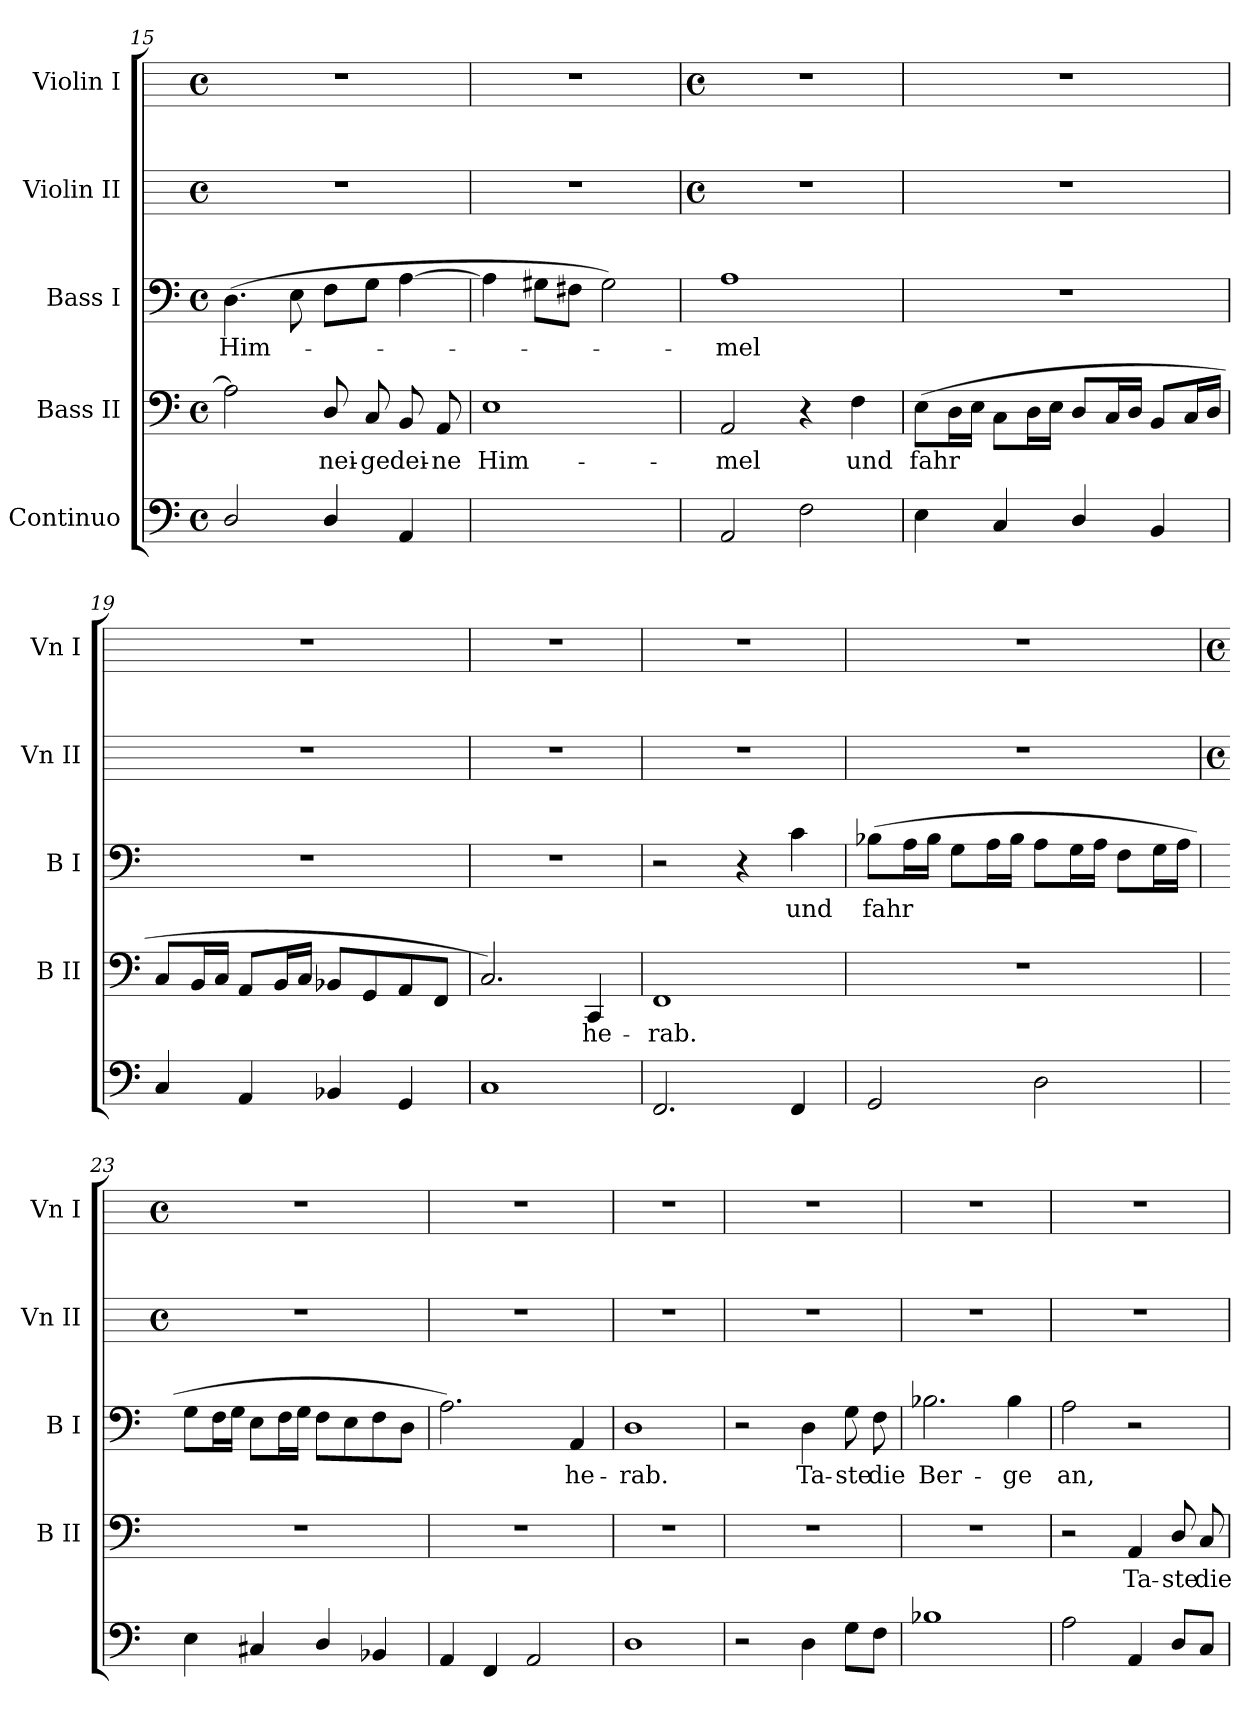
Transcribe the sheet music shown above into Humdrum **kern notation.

**kern	**text	**kern	**text	**kern	**text	**kern	**kern
*part5	*part5	*part4	*part4	*part3	*part3	*part2	*part1
*staff5	*staff5	*staff4	*staff4	*staff3	*staff3	*staff2	*staff1
*I"Continuo	*	*I"Bass II	*	*I"Bass I	*	*I"Violin II	*I"Violin I
*	*	*I'B II	*	*I'B I	*	*I'Vn II	*I'Vn I
*clefF4	*	*clefF4	*	*clefF4	*	*	*
*k[]	*	*k[]	*	*k[]	*	*	*
*C:	*	*C:	*	*C:	*	*	*
*M4/4	*	*M4/4	*	*M4/4	*	*M4/4	*M4/4
*met(c)	*	*met(c)	*	*met(c)	*	*met(c)	*met(c)
=15	=15	=15	=15	=15	=15	=15	=15
!	!	!	!	!	!LO:LY:b	!	!
2D/	.	2A]	.	(>4.D	Him-	1r	1r
.	.	.	.	8E	.	.	.
!	!	!	!LO:LY:b	!	!	!	!
4D/	.	8D/	nei-	8FL	.	.	.
!	!	!	!LO:LY:b	!	!	!	!
.	.	8C	-ge	8GJ	.	.	.
!	!	!	!LO:LY:b	!	!	!	!
4AA	.	8BB	dei-	[4A	.	.	.
!	!	!	!LO:LY:b	!	!	!	!
.	.	8AA	-ne	.	.	.	.
=16	=16	=16	=16	=16	=16	=16	=16
!	!LO:LY:b	!	!LO:LY:b	!	!	!	!
[2Eyy	4	1E	Him-	4A]	.	1r	1r
.	.	.	.	8G#XL	.	.	.
.	.	.	.	8F#XJ	.	.	.
2Eyy]	.	.	.	2G#)	.	.	.
!!LO:LB:g=z
=17	=17	=17	=17	=17	=17	=17	=17
*	*	*	*	*	*	*M4/4	*M4/4
*	*	*	*	*	*	*met(c)	*met(c)
!	!	!	!LO:LY:b	!	!LO:LY:b	!	!
2AA	.	2AA	-mel	1A	mel	1r	1r
2F	.	4r	.	.	.	.	.
!	!	!	!LO:LY:b	!	!	!	!
.	.	4F	und	.	.	.	.
=18	=18	=18	=18	=18	=18	=18	=18
!	!	!	!LO:LY:b	!	!	!	!
4E	.	(>8EL	fahr	1r	.	1r	1r
.	.	16DL	.	.	.	.	.
.	.	16EJJ	.	.	.	.	.
4C	.	8CL	.	.	.	.	.
.	.	16DL	.	.	.	.	.
.	.	16EJJ	.	.	.	.	.
4D/	.	8DL	.	.	.	.	.
.	.	16CL	.	.	.	.	.
.	.	16DJJ	.	.	.	.	.
4BB	.	8BBL	.	.	.	.	.
.	.	16CL	.	.	.	.	.
.	.	16DJJ	.	.	.	.	.
=19	=19	=19	=19	=19	=19	=19	=19
4C	.	8CL	.	1r	.	1r	1r
.	.	16BBL	.	.	.	.	.
.	.	16CJJ	.	.	.	.	.
4AA	.	8AAL	.	.	.	.	.
.	.	16BBL	.	.	.	.	.
.	.	16CJJ	.	.	.	.	.
4BB-X	.	8BB-XL	.	.	.	.	.
.	.	8GG	.	.	.	.	.
4GG	.	8AA	.	.	.	.	.
.	.	8FFJ	.	.	.	.	.
=20	=20	=20	=20	=20	=20	=20	=20
1C	.	2.C)	.	1r	.	1r	1r
!	!	!	!LO:LY:b	!	!	!	!
.	.	4CC	he-	.	.	.	.
=21	=21	=21	=21	=21	=21	=21	=21
!	!	!	!LO:LY:b	!	!	!	!
2.FF	.	1FF	-rab.	2r	.	1r	1r
.	.	.	.	4r	.	.	.
!	!	!	!	!	!LO:LY:b	!	!
4FF	.	.	.	4c	und	.	.
=22	=22	=22	=22	=22	=22	=22	=22
!	!	!	!	!	!LO:LY:b	!	!
2GG	.	1r	.	(>8B-XL	fahr	1r	1r
.	.	.	.	16AL	.	.	.
.	.	.	.	16B-JJ	.	.	.
.	.	.	.	8GL	.	.	.
.	.	.	.	16AL	.	.	.
.	.	.	.	16B-JJ	.	.	.
2D	.	.	.	8AL	.	.	.
.	.	.	.	16GL	.	.	.
.	.	.	.	16AJJ	.	.	.
.	.	.	.	8FL	.	.	.
.	.	.	.	16GL	.	.	.
.	.	.	.	16AJJ	.	.	.
!!LO:LB:g=z
=23	=23	=23	=23	=23	=23	=23	=23
*	*	*	*	*	*	*M4/4	*M4/4
*	*	*	*	*	*	*met(c)	*met(c)
4E	.	1r	.	8GL	.	1r	1r
.	.	.	.	16FL	.	.	.
.	.	.	.	16GJJ	.	.	.
4C#X	.	.	.	8EL	.	.	.
.	.	.	.	16FL	.	.	.
.	.	.	.	16GJJ	.	.	.
4D/	.	.	.	8FL	.	.	.
.	.	.	.	8E	.	.	.
4BB-X	.	.	.	8F	.	.	.
.	.	.	.	8DJ	.	.	.
=24	=24	=24	=24	=24	=24	=24	=24
4AA	.	1r	.	2.A)	.	1r	1r
4FF	.	.	.	.	.	.	.
2AA	.	.	.	.	.	.	.
!	!	!	!	!	!LO:LY:b	!	!
.	.	.	.	4AA	he-	.	.
=25	=25	=25	=25	=25	=25	=25	=25
!	!	!	!	!	!LO:LY:b	!	!
1D	.	1r	.	1D	-rab.	1r	1r
=26	=26	=26	=26	=26	=26	=26	=26
2r	.	1r	.	2r	.	1r	1r
!	!	!	!	!	!LO:LY:b	!	!
4D	.	.	.	4D	Ta-	.	.
!	!	!	!	!	!LO:LY:b	!	!
8GL	.	.	.	8G	-ste	.	.
!	!	!	!	!	!LO:LY:b	!	!
8FJ	.	.	.	8F	die	.	.
=27	=27	=27	=27	=27	=27	=27	=27
!	!	!	!	!	!LO:LY:b	!	!
1B-X	.	1r	.	2.B-X	Ber-	1r	1r
!	!	!	!	!	!LO:LY:b	!	!
.	.	.	.	4B-	-ge	.	.
=28	=28	=28	=28	=28	=28	=28	=28
!	!	!	!	!	!LO:LY:b	!	!
2A	.	2r	.	2A	an,	1r	1r
!	!	!	!LO:LY:b	!	!	!	!
4AA	.	4AA	Ta-	2r	.	.	.
!	!	!	!LO:LY:b	!	!	!	!
8DL	.	8D/	-ste	.	.	.	.
!	!	!	!LO:LY:b	!	!	!	!
8CJ	.	8C	die	.	.	.	.
=	=	=	=	=	=	=	=
*-	*-	*-	*-	*-	*-	*-	*-
